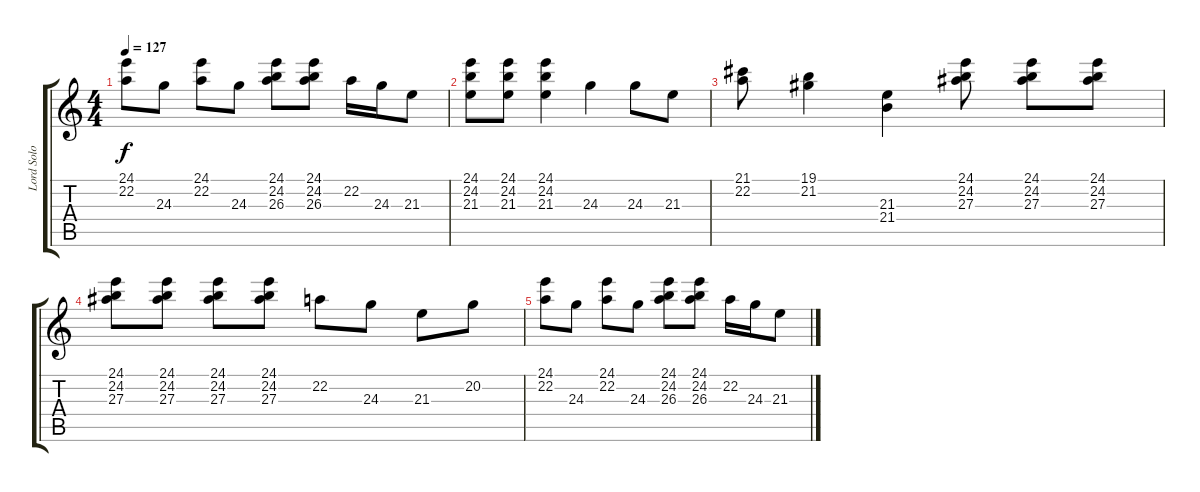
\track ("Lord Solo" "Lord Solo") {instrument acousticgrandpiano}
\staff {score tabs}
\tuning (E4 B3 G3 D3 A2 E2) {hide}
\ts (4 4)
\tempo 127
\clef g2
\ks c
(24.1 22.2).8{dy f} 24.3.8 (24.1 22.2).8 24.3.8 (24.1 24.2 26.3).8 (24.1 24.2 26.3).8 22.2.16 24.3.16 21.3.8 |
(24.1 24.2 21.3).8 (24.1 24.2 21.3).8 (24.1 24.2 21.3).4 24.3.4 24.3.8 21.3.8 |
(21.1 22.2).8 (19.1 21.2).4 (21.3 21.4).4 (24.1 24.2 27.3).8 (24.1 24.2 27.3).8 (24.1 24.2 27.3).8 |
(24.1 24.2 27.3).8 (24.1 24.2 27.3).8 (24.1 24.2 27.3).8 (24.1 24.2 27.3).8 22.2.8 24.3.8 21.3.8 20.2.8 |
(24.1 22.2).8 24.3.8 (24.1 22.2).8 24.3.8 (24.1 24.2 26.3).8 (24.1 24.2 26.3).8 22.2.16 24.3.16 21.3.8
